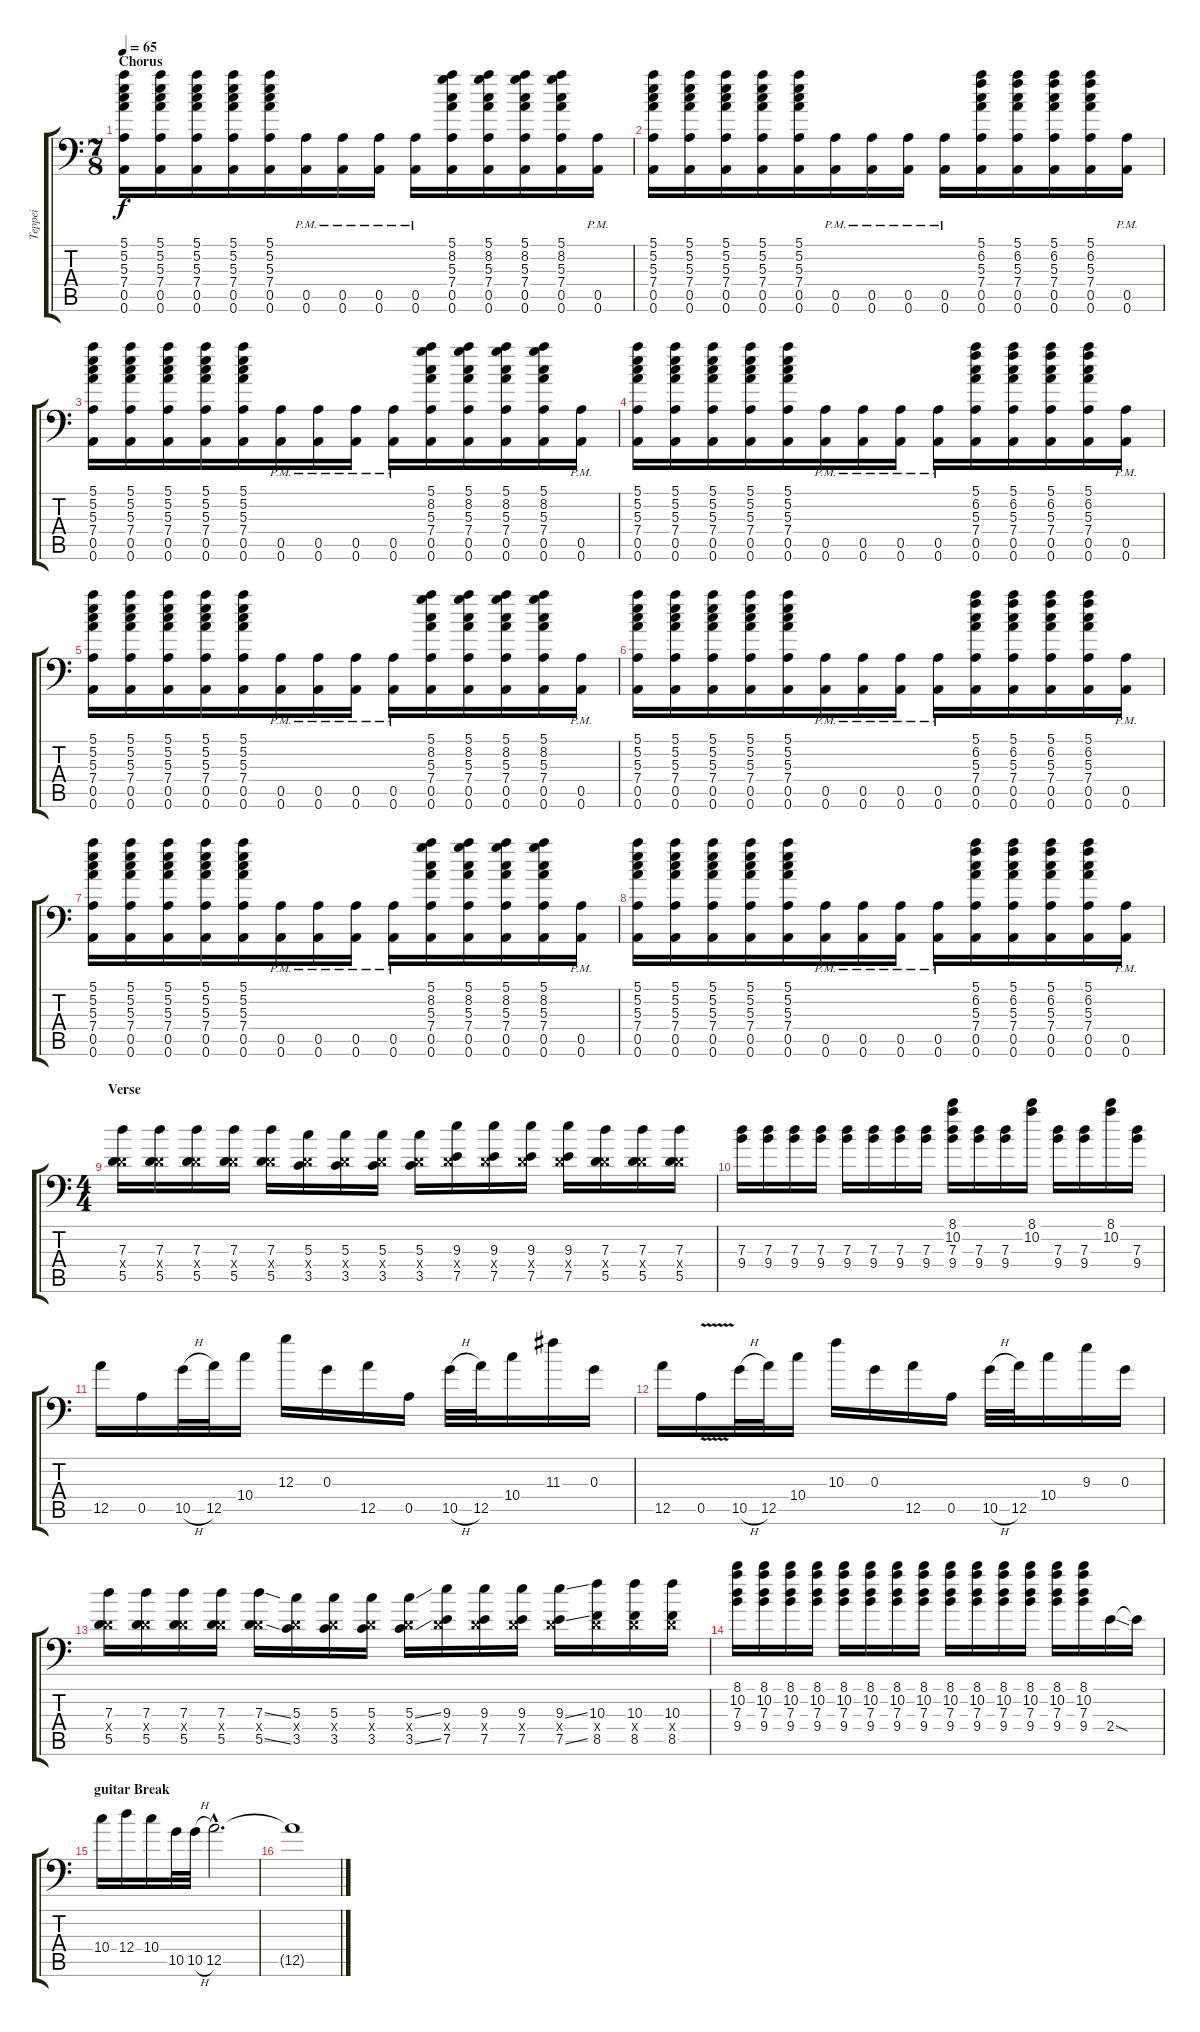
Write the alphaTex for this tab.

\track ("Teppei" "Teppei") {instrument distortionguitar}
\staff {score tabs}
\tuning (E4 B3 G3 D3 A2 A1) {hide}
\ts (7 8)
\section ("" "Chorus")
\tempo 65
\clef f4
\ks c
(5.1 5.2 5.3 7.4 0.5 0.6).16{dy f} (5.1 5.2 5.3 7.4 0.5 0.6).16 (5.1 5.2 5.3 7.4 0.5 0.6).16 (5.1 5.2 5.3 7.4 0.5 0.6).16 (5.1 5.2 5.3 7.4 0.5 0.6).16 (0.5{pm} 0.6).16 (0.5{pm} 0.6).16 (0.5{pm} 0.6).16 (0.5{pm} 0.6).16 (5.1 8.2 5.3 7.4 0.5 0.6).16 (5.1 8.2 5.3 7.4 0.5 0.6).16 (5.1 8.2 5.3 7.4 0.5 0.6).16 (5.1 8.2 5.3 7.4 0.5 0.6).16 (0.5{pm} 0.6).16 |
(5.1 5.2 5.3 7.4 0.5 0.6).16 (5.1 5.2 5.3 7.4 0.5 0.6).16 (5.1 5.2 5.3 7.4 0.5 0.6).16 (5.1 5.2 5.3 7.4 0.5 0.6).16 (5.1 5.2 5.3 7.4 0.5 0.6).16 (0.5{pm} 0.6).16 (0.5{pm} 0.6).16 (0.5{pm} 0.6).16 (0.5{pm} 0.6).16 (5.1 6.2 5.3 7.4 0.5 0.6).16 (5.1 6.2 5.3 7.4 0.5 0.6).16 (5.1 6.2 5.3 7.4 0.5 0.6).16 (5.1 6.2 5.3 7.4 0.5 0.6).16 (0.5{pm} 0.6).16 |
(5.1 5.2 5.3 7.4 0.5 0.6).16 (5.1 5.2 5.3 7.4 0.5 0.6).16 (5.1 5.2 5.3 7.4 0.5 0.6).16 (5.1 5.2 5.3 7.4 0.5 0.6).16 (5.1 5.2 5.3 7.4 0.5 0.6).16 (0.5{pm} 0.6).16 (0.5{pm} 0.6).16 (0.5{pm} 0.6).16 (0.5{pm} 0.6).16 (5.1 8.2 5.3 7.4 0.5 0.6).16 (5.1 8.2 5.3 7.4 0.5 0.6).16 (5.1 8.2 5.3 7.4 0.5 0.6).16 (5.1 8.2 5.3 7.4 0.5 0.6).16 (0.5{pm} 0.6).16 |
(5.1 5.2 5.3 7.4 0.5 0.6).16 (5.1 5.2 5.3 7.4 0.5 0.6).16 (5.1 5.2 5.3 7.4 0.5 0.6).16 (5.1 5.2 5.3 7.4 0.5 0.6).16 (5.1 5.2 5.3 7.4 0.5 0.6).16 (0.5{pm} 0.6).16 (0.5{pm} 0.6).16 (0.5{pm} 0.6).16 (0.5{pm} 0.6).16 (5.1 6.2 5.3 7.4 0.5 0.6).16 (5.1 6.2 5.3 7.4 0.5 0.6).16 (5.1 6.2 5.3 7.4 0.5 0.6).16 (5.1 6.2 5.3 7.4 0.5 0.6).16 (0.5{pm} 0.6).16 |
(5.1 5.2 5.3 7.4 0.5 0.6).16 (5.1 5.2 5.3 7.4 0.5 0.6).16 (5.1 5.2 5.3 7.4 0.5 0.6).16 (5.1 5.2 5.3 7.4 0.5 0.6).16 (5.1 5.2 5.3 7.4 0.5 0.6).16 (0.5{pm} 0.6).16 (0.5{pm} 0.6).16 (0.5{pm} 0.6).16 (0.5{pm} 0.6).16 (5.1 8.2 5.3 7.4 0.5 0.6).16 (5.1 8.2 5.3 7.4 0.5 0.6).16 (5.1 8.2 5.3 7.4 0.5 0.6).16 (5.1 8.2 5.3 7.4 0.5 0.6).16 (0.5{pm} 0.6).16 |
(5.1 5.2 5.3 7.4 0.5 0.6).16 (5.1 5.2 5.3 7.4 0.5 0.6).16 (5.1 5.2 5.3 7.4 0.5 0.6).16 (5.1 5.2 5.3 7.4 0.5 0.6).16 (5.1 5.2 5.3 7.4 0.5 0.6).16 (0.5{pm} 0.6).16 (0.5{pm} 0.6).16 (0.5{pm} 0.6).16 (0.5{pm} 0.6).16 (5.1 6.2 5.3 7.4 0.5 0.6).16 (5.1 6.2 5.3 7.4 0.5 0.6).16 (5.1 6.2 5.3 7.4 0.5 0.6).16 (5.1 6.2 5.3 7.4 0.5 0.6).16 (0.5{pm} 0.6).16 |
(5.1 5.2 5.3 7.4 0.5 0.6).16 (5.1 5.2 5.3 7.4 0.5 0.6).16 (5.1 5.2 5.3 7.4 0.5 0.6).16 (5.1 5.2 5.3 7.4 0.5 0.6).16 (5.1 5.2 5.3 7.4 0.5 0.6).16 (0.5{pm} 0.6).16 (0.5{pm} 0.6).16 (0.5{pm} 0.6).16 (0.5{pm} 0.6).16 (5.1 8.2 5.3 7.4 0.5 0.6).16 (5.1 8.2 5.3 7.4 0.5 0.6).16 (5.1 8.2 5.3 7.4 0.5 0.6).16 (5.1 8.2 5.3 7.4 0.5 0.6).16 (0.5{pm} 0.6).16 |
(5.1 5.2 5.3 7.4 0.5 0.6).16 (5.1 5.2 5.3 7.4 0.5 0.6).16 (5.1 5.2 5.3 7.4 0.5 0.6).16 (5.1 5.2 5.3 7.4 0.5 0.6).16 (5.1 5.2 5.3 7.4 0.5 0.6).16 (0.5{pm} 0.6).16 (0.5{pm} 0.6).16 (0.5{pm} 0.6).16 (0.5{pm} 0.6).16 (5.1 6.2 5.3 7.4 0.5 0.6).16 (5.1 6.2 5.3 7.4 0.5 0.6).16 (5.1 6.2 5.3 7.4 0.5 0.6).16 (5.1 6.2 5.3 7.4 0.5 0.6).16 (0.5{pm} 0.6).16 |
\ts (4 4)
\section ("" "Verse")
(7.3 0.4{x} 5.5).16 (7.3 0.4{x} 5.5).16 (7.3 0.4{x} 5.5).16 (7.3 0.4{x} 5.5).16 (7.3 0.4{x} 5.5).16 (5.3 0.4{x} 3.5).16 (5.3 0.4{x} 3.5).16 (5.3 0.4{x} 3.5).16 (5.3 0.4{x} 3.5).16 (9.3 0.4{x} 7.5).16 (9.3 0.4{x} 7.5).16 (9.3 0.4{x} 7.5).16 (9.3 0.4{x} 7.5).16 (7.3 0.4{x} 5.5).16 (7.3 0.4{x} 5.5).16 (7.3 0.4{x} 5.5).16 |
(7.3 9.4).16 (7.3 9.4).16 (7.3 9.4).16 (7.3 9.4).16 (7.3 9.4).16 (7.3 9.4).16 (7.3 9.4).16 (7.3 9.4).16 (8.1 10.2 7.3 9.4).16 (7.3 9.4).16 (7.3 9.4).16 (8.1 10.2).16 (7.3 9.4).16 (7.3 9.4).16 (8.1 10.2).16 (7.3 9.4).16 |
12.5.16 0.5.16 10.5{h}.32 12.5.32 10.4.16 12.3.16 0.3.16 12.5.16 0.5.16 10.5{h}.32 12.5.32 10.4.16 11.3.16 0.3.16 |
12.5.16 0.5{v}.16 10.5{h}.32 12.5.32 10.4.16 10.3.16 0.3.16 12.5.16 0.5.16 10.5{h}.32 12.5.32 10.4.16 9.3.16 0.3.16 |
(7.3 0.4{x} 5.5).16 (7.3 0.4{x} 5.5).16 (7.3 0.4{x} 5.5).16 (7.3 0.4{x} 5.5).16 (7.3{ss} 0.4{x} 5.5{ss}).16 (5.3 0.4{x} 3.5).16 (5.3 0.4{x} 3.5).16 (5.3 0.4{x} 3.5).16 (5.3{ss} 0.4{x} 3.5{ss}).16 (9.3 0.4{x} 7.5).16 (9.3 0.4{x} 7.5).16 (9.3 0.4{x} 7.5).16 (9.3{ss} 0.4{x} 7.5{ss}).16 (10.3 0.4{x} 8.5).16 (10.3 0.4{x} 8.5).16 (10.3 0.4{x} 8.5).16 |
(8.1 10.2 7.3 9.4).16 (8.1 10.2 7.3 9.4).16 (8.1 10.2 7.3 9.4).16 (8.1 10.2 7.3 9.4).16 (8.1 10.2 7.3 9.4).16 (8.1 10.2 7.3 9.4).16 (8.1 10.2 7.3 9.4).16 (8.1 10.2 7.3 9.4).16 (8.1 10.2 7.3 9.4).16 (8.1 10.2 7.3 9.4).16 (8.1 10.2 7.3 9.4).16 (8.1 10.2 7.3 9.4).16 (8.1 10.2 7.3 9.4).16 (8.1 10.2 7.3 9.4).16 2.4{sod}.16 2.4{t}.16 |
\section ("" "guitar Break")
10.4.16 12.4.16 10.4.16 10.5.32 10.5{h}.32 12.5{hac}.2{d} |
12.5{t}.1
